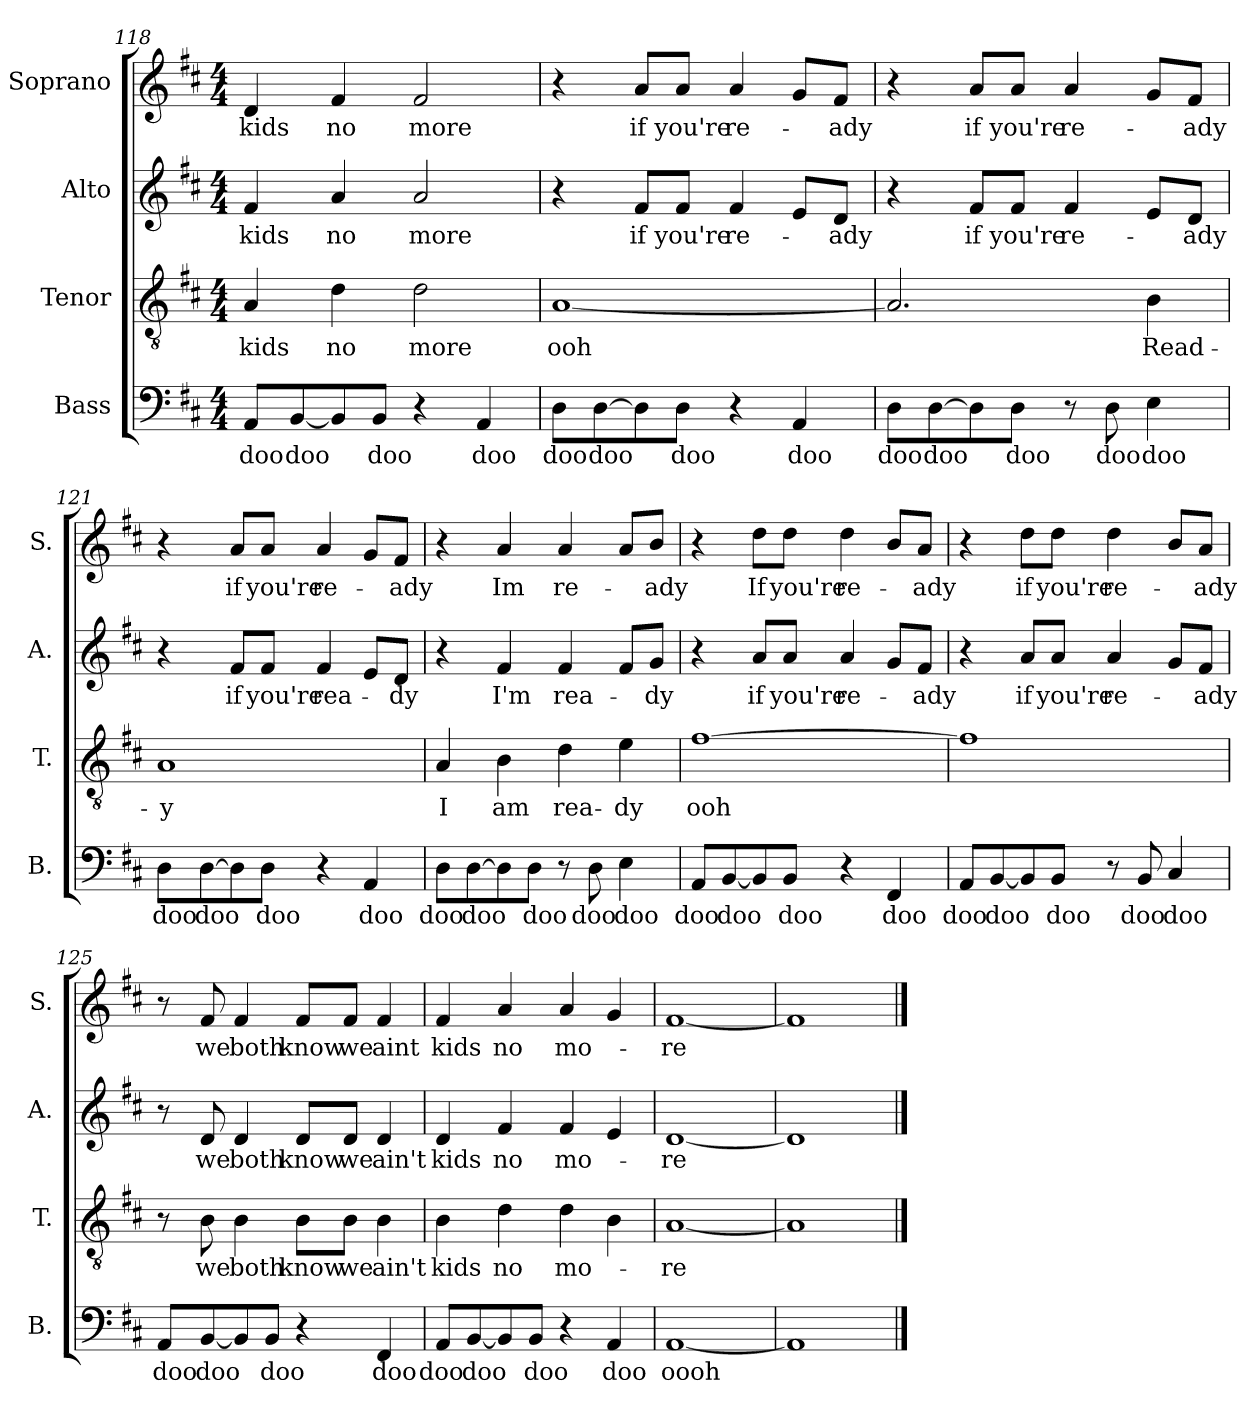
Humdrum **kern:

**kern	**text	**kern	**text	**kern	**text	**kern	**text
*part4	*part4	*part3	*part3	*part2	*part2	*part1	*part1
*staff4	*staff4	*staff3	*staff3	*staff2	*staff2	*staff1	*staff1
*I"Bass	*	*I"Tenor	*	*I"Alto	*	*I"Soprano	*
*I'B.	*	*I'T.	*	*I'A.	*	*I'S.	*
!!LO:PB:g=z
*clefF4	*	*clefGv2	*	*clefG2	*	*clefG2	*
*k[f#c#]	*	*k[f#c#]	*	*k[f#c#]	*	*k[f#c#]	*
*M4/4	*	*M4/4	*	*M4/4	*	*M4/4	*
=118	=118	=118	=118	=118	=118	=118	=118
8AA/L	doo	4A/	kids	4f#/	kids	4d/	kids
[8BB/	doo	.	.	.	.	.	.
8BB/]	.	4d\	no	4a/	no	4f#/	no
8BB/J	doo	.	.	.	.	.	.
4r	.	2d\	more	2a/	more	2f#/	more
4AA/	doo	.	.	.	.	.	.
=119	=119	=119	=119	=119	=119	=119	=119
8D\L	doo	[1A	ooh	4r	.	4r	.
[8D\	doo	.	.	.	.	.	.
8D\]	.	.	.	8f#/L	if	8a/L	if
8D\J	doo	.	.	8f#/J	you're	8a/J	you're
4r	.	.	.	4f#/	re-	4a/	re-
4AA/	doo	.	.	8e/L	.	8g/L	.
.	.	.	.	8d/J	-ady	8f#/J	-ady
=120	=120	=120	=120	=120	=120	=120	=120
8D\L	doo	2.A/]	.	4r	.	4r	.
[8D\	doo	.	.	.	.	.	.
8D\]	.	.	.	8f#/L	if	8a/L	if
8D\J	doo	.	.	8f#/J	you're	8a/J	you're
8r	.	.	.	4f#/	re-	4a/	re-
8D\	doo	.	.	.	.	.	.
4E\	doo	4B\	Read-	8e/L	.	8g/L	.
.	.	.	.	8d/J	-ady	8f#/J	-ady
!!LO:LB:g=z
=121	=121	=121	=121	=121	=121	=121	=121
8D\L	doo	1A	-y	4r	.	4r	.
[8D\	doo	.	.	.	.	.	.
8D\]	.	.	.	8f#/L	if	8a/L	if
8D\J	doo	.	.	8f#/J	you're	8a/J	you're
4r	.	.	.	4f#/	rea-	4a/	re-
4AA/	doo	.	.	8e/L	.	8g/L	.
.	.	.	.	8d/J	-dy	8f#/J	-ady
=122	=122	=122	=122	=122	=122	=122	=122
8D\L	doo	4A/	I	4r	.	4r	.
[8D\	doo	.	.	.	.	.	.
8D\]	.	4B\	am	4f#/	I'm	4a/	Im
8D\J	doo	.	.	.	.	.	.
8r	.	4d\	rea-	4f#/	rea-	4a/	re-
8D\	doo	.	.	.	.	.	.
4E\	doo	4e\	-dy	8f#/L	.	8a/L	.
.	.	.	.	8g/J	-dy	8b/J	-ady
=123	=123	=123	=123	=123	=123	=123	=123
8AA/L	doo	[1f#	ooh	4r	.	4r	.
[8BB/	doo	.	.	.	.	.	.
8BB/]	.	.	.	8a/L	if	8dd\L	If
8BB/J	doo	.	.	8a/J	you're	8dd\J	you're
4r	.	.	.	4a/	re-	4dd\	re-
4FF#/	doo	.	.	8g/L	.	8b/L	.
.	.	.	.	8f#/J	-ady	8a/J	-ady
!!LO:PB:g=z
=124	=124	=124	=124	=124	=124	=124	=124
8AA/L	doo	1f#]	.	4r	.	4r	.
[8BB/	doo	.	.	.	.	.	.
8BB/]	.	.	.	8a/L	if	8dd\L	if
8BB/J	doo	.	.	8a/J	you're	8dd\J	you're
8r	.	.	.	4a/	re-	4dd\	re-
8BB/	doo	.	.	.	.	.	.
4C#/	doo	.	.	8g/L	.	8b/L	.
.	.	.	.	8f#/J	-ady	8a/J	-ady
=125	=125	=125	=125	=125	=125	=125	=125
8AA/L	doo	8r	.	8r	.	8r	.
[8BB/	doo	8B\	we	8d/	we	8f#/	we
8BB/]	.	4B\	both	4d/	both	4f#/	both
8BB/J	doo	.	.	.	.	.	.
4r	.	8B\L	know	8d/L	know	8f#/L	know
.	.	8B\J	we	8d/J	we	8f#/J	we
4FF#/	doo	4B\	ain't	4d/	ain't	4f#/	aint
=126	=126	=126	=126	=126	=126	=126	=126
8AA/L	doo	4B\	kids	4d/	kids	4f#/	kids
[8BB/	doo	.	.	.	.	.	.
8BB/]	.	4d\	no	4f#/	no	4a/	no
8BB/J	doo	.	.	.	.	.	.
4r	.	4d\	mo-	4f#/	mo-	4a/	mo-
4AA/	doo	4B\	.	4e/	.	4g/	.
=127	=127	=127	=127	=127	=127	=127	=127
[1AA	-oooh	[1A	-re	[1d	-re	[1f#	-re
!!LO:LB:g=z
=128	=128	=128	=128	=128	=128	=128	=128
1AA]	.	1A]	.	1d]	.	1f#]	.
==	==	==	==	==	==	==	==
*-	*-	*-	*-	*-	*-	*-	*-
